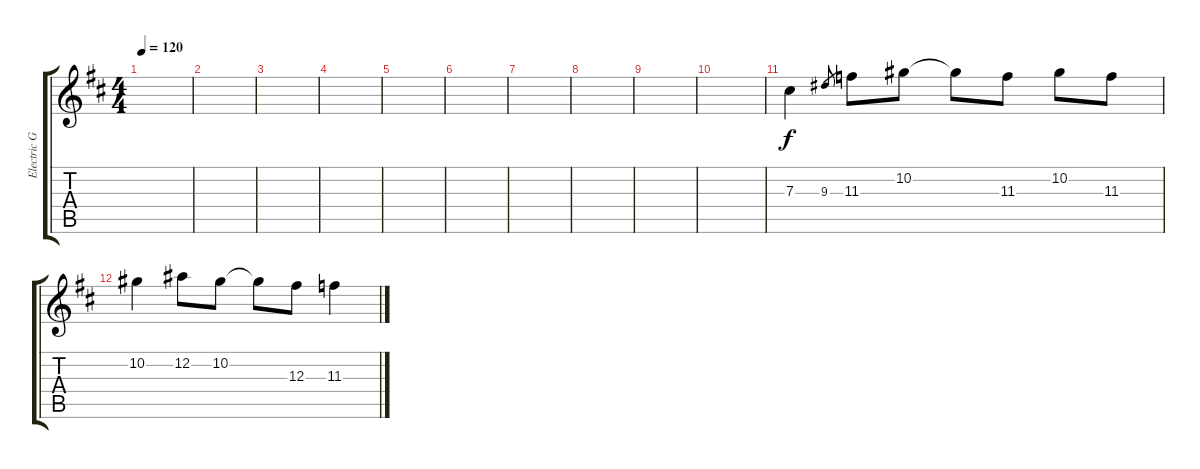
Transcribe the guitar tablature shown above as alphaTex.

\track ("Electric Guitar 1" "Electric G") {instrument electricguitarclean}
\staff {score tabs}
\tuning (Eb4 Bb3 Gb3 Db3 Ab2 Eb2) {hide}
\ts (4 4)
\tempo 120
\clef g2
\ks d
|
|
|
|
|
|
|
|
|
|
7.3.4{dy f instrument distortionguitar} 9.3.8{gr} 11.3.8 10.2.8 10.2{t}.8 11.3.8 10.2.8 11.3.8 |
10.2.4 12.2.8 10.2.8 10.2{t}.8 12.3.8 11.3.4
